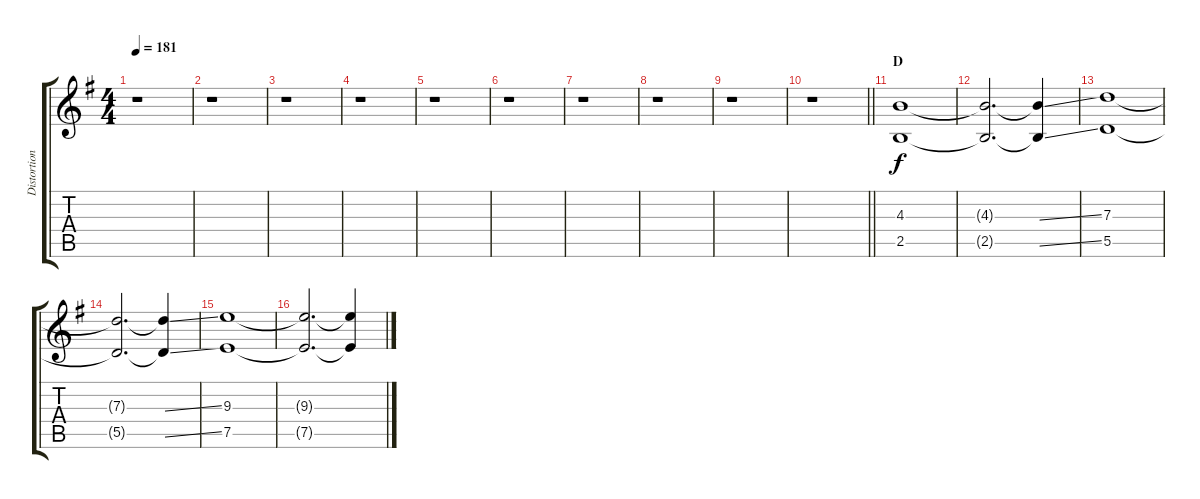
\track ("Distortion 4" "Distortion") {instrument distortionguitar}
\staff {score tabs}
\tuning (E4 B3 G3 D3 A2 E2) {hide}
\ts (4 4)
\tempo 181
\clef g2
\ks g
r.1{dy f} |
r.1 |
r.1 |
r.1 |
r.1 |
r.1 |
r.1 |
r.1 |
r.1 |
\barLineRight lightlight
r.1 |
\section ("" "D")
(4.3 2.5).1 |
(4.3{t} 2.5{t}).2{d} (4.3{ss t} 2.5{ss t}).4 |
(7.3 5.5).1 |
(7.3{t} 5.5{t}).2{d} (7.3{ss t} 5.5{ss t}).4 |
(9.3 7.5).1 |
(9.3{t} 7.5{t}).2{d} (9.3{ss t} 7.5{ss t}).4
